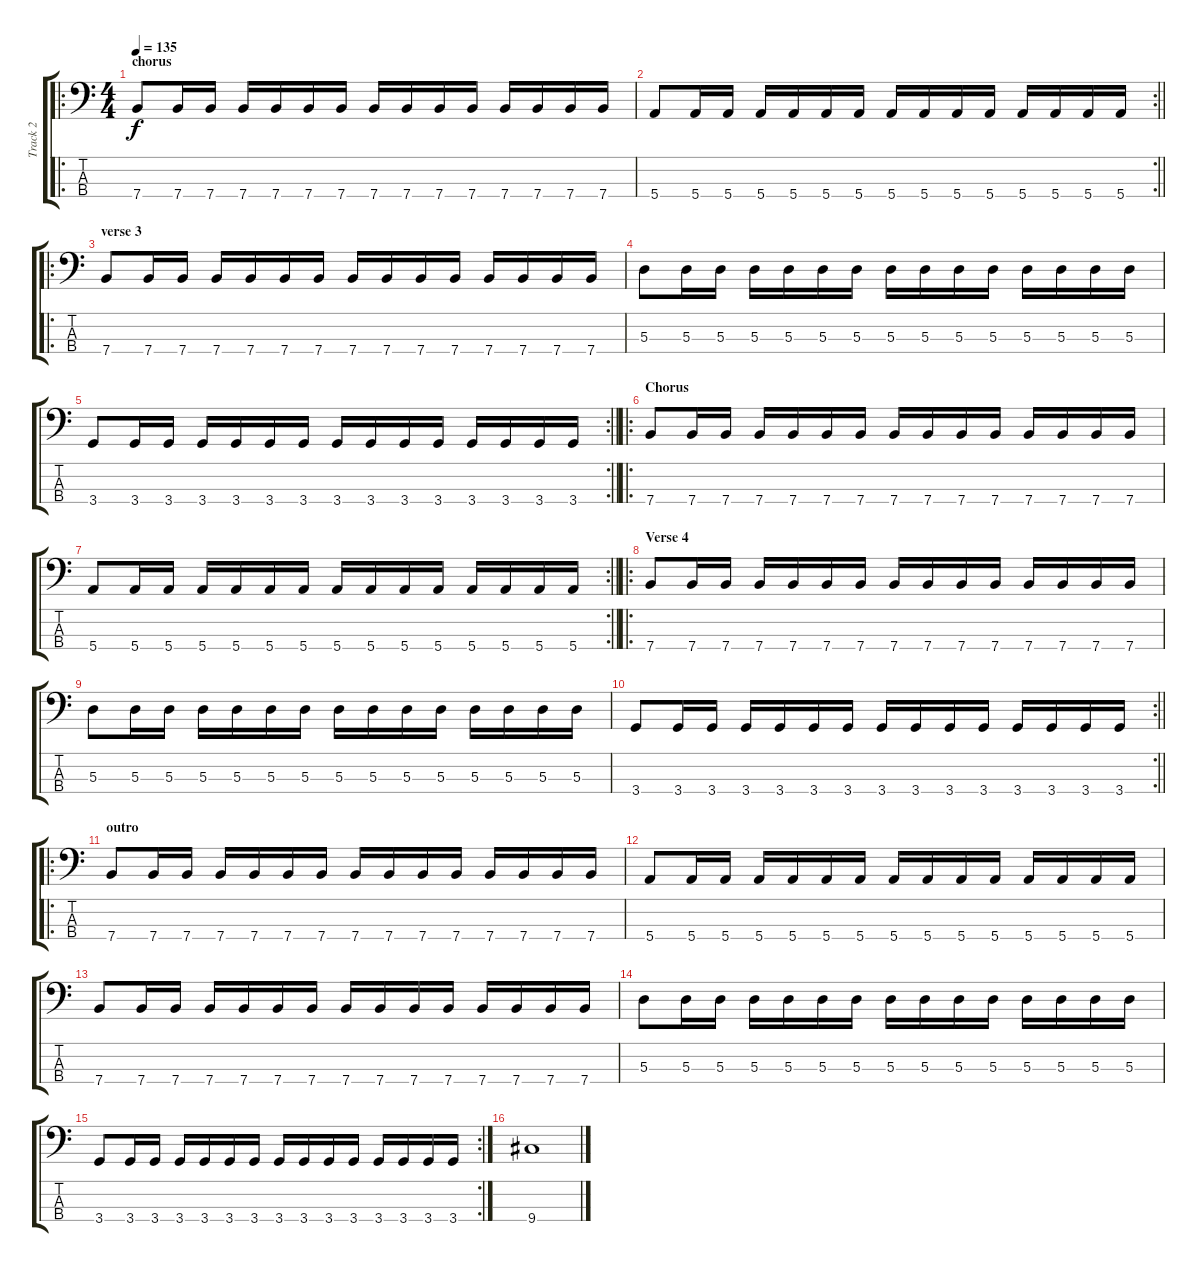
\track ("Track 2" "Track 2") {instrument electricbasspick}
\staff {score tabs}
\tuning (G2 D2 A1 E1) {hide}
\ro
\ts (4 4)
\section ("" "chorus")
\tempo 135
\clef f4
\ks c
7.4.8{dy f} 7.4.16 7.4.16 7.4.16 7.4.16 7.4.16 7.4.16 7.4.16 7.4.16 7.4.16 7.4.16 7.4.16 7.4.16 7.4.16 7.4.16 |
\rc 2
\barLineRight lightlight
5.4.8 5.4.16 5.4.16 5.4.16 5.4.16 5.4.16 5.4.16 5.4.16 5.4.16 5.4.16 5.4.16 5.4.16 5.4.16 5.4.16 5.4.16 |
\ro
\section ("" "verse 3")
7.4.8 7.4.16 7.4.16 7.4.16 7.4.16 7.4.16 7.4.16 7.4.16 7.4.16 7.4.16 7.4.16 7.4.16 7.4.16 7.4.16 7.4.16 |
5.3.8 5.3.16 5.3.16 5.3.16 5.3.16 5.3.16 5.3.16 5.3.16 5.3.16 5.3.16 5.3.16 5.3.16 5.3.16 5.3.16 5.3.16 |
\rc 2
\barLineRight lightlight
3.4.8 3.4.16 3.4.16 3.4.16 3.4.16 3.4.16 3.4.16 3.4.16 3.4.16 3.4.16 3.4.16 3.4.16 3.4.16 3.4.16 3.4.16 |
\ro
\section ("" "Chorus")
7.4.8 7.4.16 7.4.16 7.4.16 7.4.16 7.4.16 7.4.16 7.4.16 7.4.16 7.4.16 7.4.16 7.4.16 7.4.16 7.4.16 7.4.16 |
\rc 2
\barLineRight lightlight
5.4.8 5.4.16 5.4.16 5.4.16 5.4.16 5.4.16 5.4.16 5.4.16 5.4.16 5.4.16 5.4.16 5.4.16 5.4.16 5.4.16 5.4.16 |
\ro
\section ("" "Verse 4")
7.4.8 7.4.16 7.4.16 7.4.16 7.4.16 7.4.16 7.4.16 7.4.16 7.4.16 7.4.16 7.4.16 7.4.16 7.4.16 7.4.16 7.4.16 |
5.3.8 5.3.16 5.3.16 5.3.16 5.3.16 5.3.16 5.3.16 5.3.16 5.3.16 5.3.16 5.3.16 5.3.16 5.3.16 5.3.16 5.3.16 |
\rc 2
\barLineRight lightlight
3.4.8 3.4.16 3.4.16 3.4.16 3.4.16 3.4.16 3.4.16 3.4.16 3.4.16 3.4.16 3.4.16 3.4.16 3.4.16 3.4.16 3.4.16 |
\ro
\section ("" "outro")
7.4.8 7.4.16 7.4.16 7.4.16 7.4.16 7.4.16 7.4.16 7.4.16 7.4.16 7.4.16 7.4.16 7.4.16 7.4.16 7.4.16 7.4.16 |
5.4.8 5.4.16 5.4.16 5.4.16 5.4.16 5.4.16 5.4.16 5.4.16 5.4.16 5.4.16 5.4.16 5.4.16 5.4.16 5.4.16 5.4.16 |
7.4.8 7.4.16 7.4.16 7.4.16 7.4.16 7.4.16 7.4.16 7.4.16 7.4.16 7.4.16 7.4.16 7.4.16 7.4.16 7.4.16 7.4.16 |
5.3.8 5.3.16 5.3.16 5.3.16 5.3.16 5.3.16 5.3.16 5.3.16 5.3.16 5.3.16 5.3.16 5.3.16 5.3.16 5.3.16 5.3.16 |
\rc 2
3.4.8 3.4.16 3.4.16 3.4.16 3.4.16 3.4.16 3.4.16 3.4.16 3.4.16 3.4.16 3.4.16 3.4.16 3.4.16 3.4.16 3.4.16 |
9.4.1
